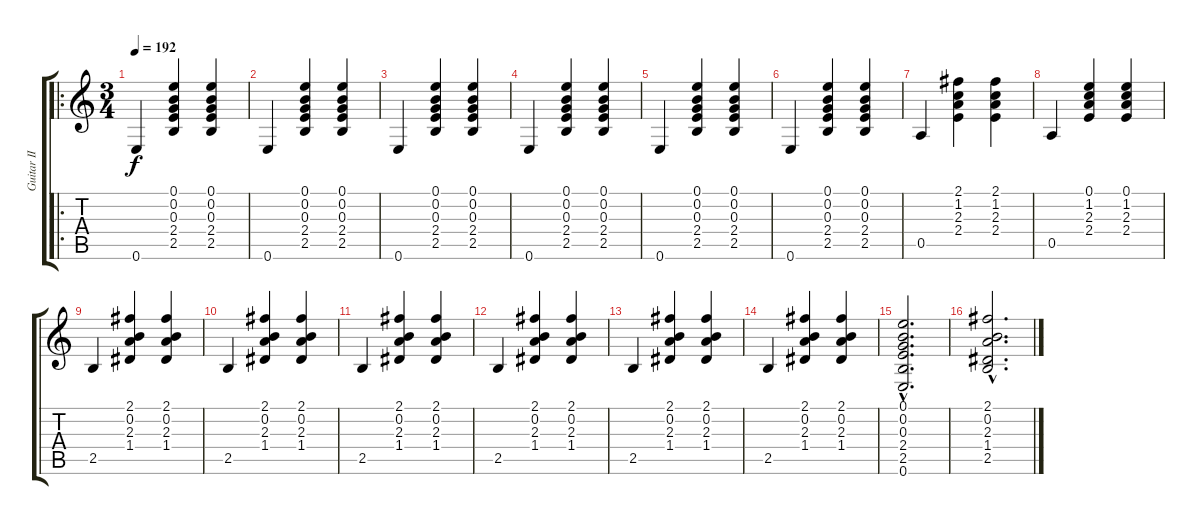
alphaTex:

\track ("Guitar II" "Guitar II") {instrument acousticguitarsteel}
\staff {score tabs}
\tuning (E4 B3 G3 D3 A2 E2) {hide}
\ro
\ts (3 4)
\tempo 192
\clef g2
\ks c
0.6.4{dy f instrument acousticguitarsteel} (0.1 0.2 0.3 2.4 2.5).4 (0.1 0.2 0.3 2.4 2.5).4 |
0.6.4 (0.1 0.2 0.3 2.4 2.5).4 (0.1 0.2 0.3 2.4 2.5).4 |
0.6.4 (0.1 0.2 0.3 2.4 2.5).4 (0.1 0.2 0.3 2.4 2.5).4 |
0.6.4 (0.1 0.2 0.3 2.4 2.5).4 (0.1 0.2 0.3 2.4 2.5).4 |
0.6.4 (0.1 0.2 0.3 2.4 2.5).4 (0.1 0.2 0.3 2.4 2.5).4 |
0.6.4 (0.1 0.2 0.3 2.4 2.5).4 (0.1 0.2 0.3 2.4 2.5).4 |
0.5.4 (2.1 1.2 2.3 2.4).4 (2.1 1.2 2.3 2.4).4 |
0.5.4 (0.1 1.2 2.3 2.4).4 (0.1 1.2 2.3 2.4).4 |
2.5.4 (2.1 0.2 2.3 1.4).4 (2.1 0.2 2.3 1.4).4 |
2.5.4 (2.1 0.2 2.3 1.4).4 (2.1 0.2 2.3 1.4).4 |
2.5.4 (2.1 0.2 2.3 1.4).4 (2.1 0.2 2.3 1.4).4 |
2.5.4 (2.1 0.2 2.3 1.4).4 (2.1 0.2 2.3 1.4).4 |
2.5.4 (2.1 0.2 2.3 1.4).4 (2.1 0.2 2.3 1.4).4 |
2.5.4 (2.1 0.2 2.3 1.4).4 (2.1 0.2 2.3 1.4).4 |
(0.1{hac} 0.2{hac} 0.3{hac} 2.4{hac} 2.5{hac} 0.6{hac}).2{d} |
(2.1{hac} 0.2{hac} 2.3{hac} 1.4{hac} 2.5{hac}).2{d}
